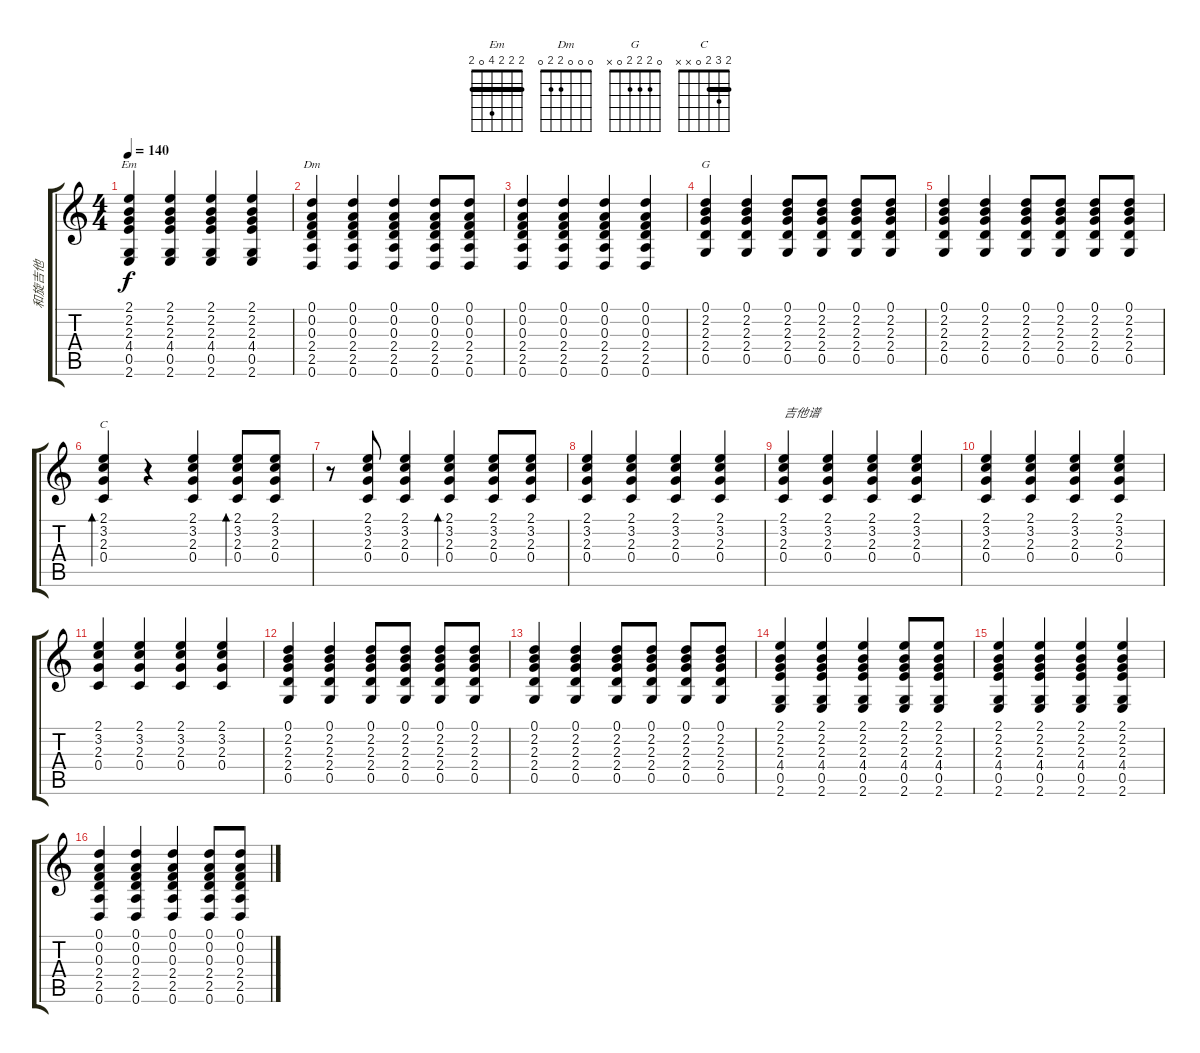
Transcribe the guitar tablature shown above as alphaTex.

\track ("和旋吉他" "和旋吉他") {instrument acousticguitarsteel}
\staff {score tabs}
\tuning (D4 A3 F3 C3 G2 D2) {hide}
\chord ("Em" 2 2 2 4 0 2) {barre 2}
\chord ("Dm" 0 0 0 2 2 0)
\chord ("G" 0 2 2 2 0 x)
\chord ("C" 2 3 2 0 x x) {barre 2}
\ts (4 4)
\tempo 140
\clef g2
\ks c
(2.1 2.2 2.3 4.4 0.5 2.6).4{ch "Em" dy f} (2.1 2.2 2.3 4.4 0.5 2.6).4 (2.1 2.2 2.3 4.4 0.5 2.6).4 (2.1 2.2 2.3 4.4 0.5 2.6).4 |
(0.1 0.2 0.3 2.4 2.5 0.6).4{ch "Dm"} (0.1 0.2 0.3 2.4 2.5 0.6).4 (0.1 0.2 0.3 2.4 2.5 0.6).4 (0.1 0.2 0.3 2.4 2.5 0.6).8 (0.1 0.2 0.3 2.4 2.5 0.6).8 |
(0.1 0.2 0.3 2.4 2.5 0.6).4 (0.1 0.2 0.3 2.4 2.5 0.6).4 (0.1 0.2 0.3 2.4 2.5 0.6).4 (0.1 0.2 0.3 2.4 2.5 0.6).4 |
(0.1 2.2 2.3 2.4 0.5).4{ch "G"} (0.1 2.2 2.3 2.4 0.5).4 (0.1 2.2 2.3 2.4 0.5).8 (0.1 2.2 2.3 2.4 0.5).8 (0.1 2.2 2.3 2.4 0.5).8 (0.1 2.2 2.3 2.4 0.5).8 |
(0.1 2.2 2.3 2.4 0.5).4 (0.1 2.2 2.3 2.4 0.5).4 (0.1 2.2 2.3 2.4 0.5).8 (0.1 2.2 2.3 2.4 0.5).8 (0.1 2.2 2.3 2.4 0.5).8 (0.1 2.2 2.3 2.4 0.5).8 |
(2.1 3.2 2.3 0.4).4{bd 60 ch "C"} r.4 (2.1 3.2 2.3 0.4).4 (2.1 3.2 2.3 0.4).8{bd 60} (2.1 3.2 2.3 0.4).8 |
r.8 (2.1 3.2 2.3 0.4).8 (2.1 3.2 2.3 0.4).4 (2.1 3.2 2.3 0.4).4{bd 60} (2.1 3.2 2.3 0.4).8 (2.1 3.2 2.3 0.4).8 |
(2.1 3.2 2.3 0.4).4 (2.1 3.2 2.3 0.4).4 (2.1 3.2 2.3 0.4).4 (2.1 3.2 2.3 0.4).4 |
(2.1 3.2 2.3 0.4).4{txt "吉他谱"} (2.1 3.2 2.3 0.4).4 (2.1 3.2 2.3 0.4).4 (2.1 3.2 2.3 0.4).4 |
(2.1 3.2 2.3 0.4).4 (2.1 3.2 2.3 0.4).4 (2.1 3.2 2.3 0.4).4 (2.1 3.2 2.3 0.4).4 |
(2.1 3.2 2.3 0.4).4 (2.1 3.2 2.3 0.4).4 (2.1 3.2 2.3 0.4).4 (2.1 3.2 2.3 0.4).4 |
(0.1 2.2 2.3 2.4 0.5).4 (0.1 2.2 2.3 2.4 0.5).4 (0.1 2.2 2.3 2.4 0.5).8 (0.1 2.2 2.3 2.4 0.5).8 (0.1 2.2 2.3 2.4 0.5).8 (0.1 2.2 2.3 2.4 0.5).8 |
(0.1 2.2 2.3 2.4 0.5).4 (0.1 2.2 2.3 2.4 0.5).4 (0.1 2.2 2.3 2.4 0.5).8 (0.1 2.2 2.3 2.4 0.5).8 (0.1 2.2 2.3 2.4 0.5).8 (0.1 2.2 2.3 2.4 0.5).8 |
(2.1 2.2 2.3 4.4 0.5 2.6).4 (2.1 2.2 2.3 4.4 0.5 2.6).4 (2.1 2.2 2.3 4.4 0.5 2.6).4 (2.1 2.2 2.3 4.4 0.5 2.6).8 (2.1 2.2 2.3 4.4 0.5 2.6).8 |
(2.1 2.2 2.3 4.4 0.5 2.6).4 (2.1 2.2 2.3 4.4 0.5 2.6).4 (2.1 2.2 2.3 4.4 0.5 2.6).4 (2.1 2.2 2.3 4.4 0.5 2.6).4 |
(0.1 0.2 0.3 2.4 2.5 0.6).4 (0.1 0.2 0.3 2.4 2.5 0.6).4 (0.1 0.2 0.3 2.4 2.5 0.6).4 (0.1 0.2 0.3 2.4 2.5 0.6).8 (0.1 0.2 0.3 2.4 2.5 0.6).8
